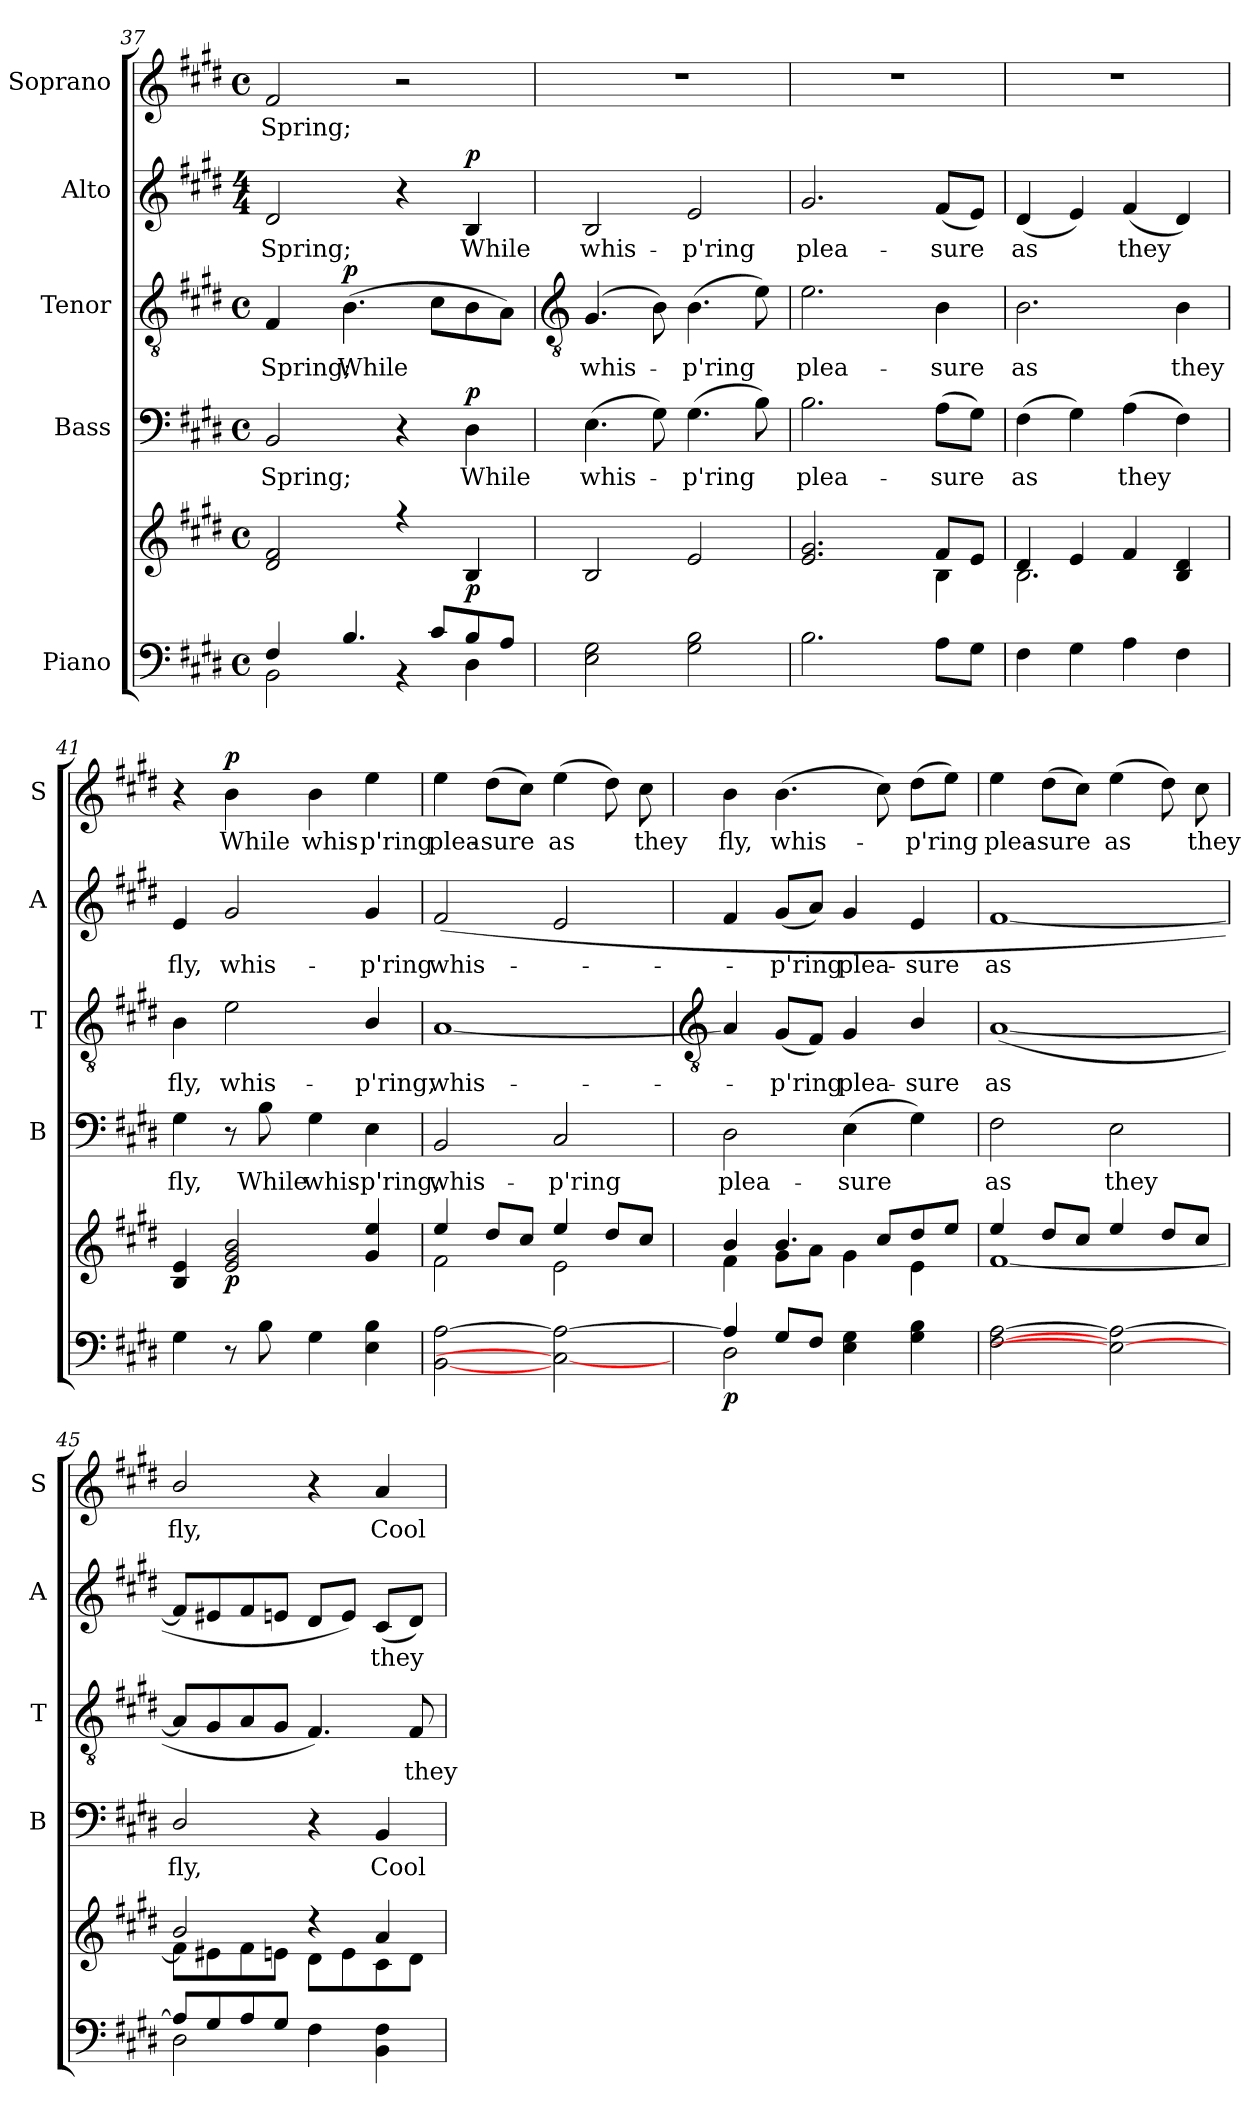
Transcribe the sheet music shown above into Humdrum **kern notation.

**kern	**kern	**dynam	**kern	**text	**dynam	**kern	**text	**dynam	**kern	**text	**dynam	**kern	**text	**dynam
*part5	*part5	*part5	*part4	*part4	*part4	*part3	*part3	*part3	*part2	*part2	*part2	*part1	*part1	*part1
*staff6	*staff5	*staff5/6	*staff4	*staff4	*staff4	*staff3	*staff3	*staff3	*staff2	*staff2	*staff2	*staff1	*staff1	*staff1
*I"Piano	*	*	*I"Bass	*	*	*I"Tenor	*	*	*I"Alto	*	*	*I"Soprano	*	*
*	*	*	*I'B	*	*	*I'T	*	*	*I'A	*	*	*I'S	*	*
*clefF4	*clefG2	*	*clefF4	*	*	*clefGv2	*	*	*clefG2	*	*	*clefG2	*	*
*k[f#c#g#d#]	*k[f#c#g#d#]	*	*k[f#c#g#d#]	*	*	*k[f#c#g#d#]	*	*	*k[f#c#g#d#]	*	*	*k[f#c#g#d#]	*	*
*E:	*E:	*	*E:	*	*	*E:	*	*	*E:	*	*	*E:	*	*
*M4/4	*M4/4	*	*M4/4	*	*	*M4/4	*	*	*M4/4	*	*	*M4/4	*	*
*met(c)	*met(c)	*	*met(c)	*	*	*met(c)	*	*	*	*	*	*met(c)	*	*
=37	=37	=37	=37	=37	=37	=37	=37	=37	=37	=37	=37	=37	=37	=37
*^	*^	*	*	*	*	*	*	*	*	*	*	*	*	*
!	!	!	!	!	!	!LO:LY:b	!	!	!LO:LY:b	!	!	!LO:LY:b	!	!	!LO:LY:b	!
4F#/	2BB\	2d# 2f#	1ryy	.	2BB	Spring;	.	4F#	Spring;	.	2d#	Spring;	.	2f#	Spring;	.
!	!	!	!	!	!	!	!	!	!LO:LY:b	!LO:DY:b	!	!	!	!	!	!
4.B/	.	.	.	.	.	.	.	(>4.B	While	p	.	.	.	.	.	.
.	4r	4r	.	.	4r	.	.	.	.	.	4r	.	.	2r	.	.
8c#/L	.	.	.	.	.	.	.	8c#L	.	.	.	.	.	.	.	.
!	!	!	!	!LO:DY:b	!	!LO:LY:b	!LO:DY:b	!	!	!	!	!LO:LY:b	!LO:DY:b	!	!	!
8B/	4D#\	4B	.	p	4D#	While	p	8B	.	.	4B	While	p	.	.	.
8A/J	.	.	.	.	.	.	.	8AJ)	.	.	.	.	.	.	.	.
*v	*v	*	*	*	*	*	*	*	*	*	*	*	*	*	*	*
!!LO:LB:g=z
=38	=38	=38	=38	=38	=38	=38	=38	=38	=38	=38	=38	=38	=38	=38	=38
*	*	*	*	*	*	*	*clefGv2	*	*	*	*	*	*	*	*
!	!	!	!	!	!LO:LY:b	!	!	!LO:LY:b	!	!	!LO:LY:b	!	!	!	!
2E\ 2G#\	2B	1ryy	.	(>4.E	whis-	.	(<4.G#	whis-	.	2B	whis-	.	1r	.	.
.	.	.	.	8G#)	.	.	8B)	.	.	.	.	.	.	.	.
!	!	!	!	!	!LO:LY:b	!	!	!LO:LY:b	!	!	!LO:LY:b	!	!	!	!
2G#\ 2B\	2e	.	.	(>4.G#	p'ring	.	(>4.B	p'ring	.	2e	-p'ring	.	.	.	.
.	.	.	.	8B)	.	.	8e)	.	.	.	.	.	.	.	.
=39	=39	=39	=39	=39	=39	=39	=39	=39	=39	=39	=39	=39	=39	=39	=39
!	!	!	!	!	!LO:LY:b	!	!	!LO:LY:b	!	!	!LO:LY:b	!	!	!	!
2.B	2.e 2.g#	2ryy	.	2.B	plea-	.	2.e	plea-	.	2.g#	plea-	.	1r	.	.
.	.	4ryy	.	.	.	.	.	.	.	.	.	.	.	.	.
!	!	!	!	!	!LO:LY:b	!	!	!LO:LY:b	!	!	!LO:LY:b	!	!	!	!
8AL	8f#L	4B\	.	(>8AL	-sure	.	4B	-sure	.	(<8f#L	-sure	.	.	.	.
8G#J	8eJ	.	.	8G#J)	.	.	.	.	.	8eJ)	.	.	.	.	.
=40	=40	=40	=40	=40	=40	=40	=40	=40	=40	=40	=40	=40	=40	=40	=40
!	!	!	!	!	!LO:LY:b	!	!	!LO:LY:b	!	!	!LO:LY:b	!	!	!	!
4F#	4d#	2.B\	.	(>4F#	as	.	2.B	as	.	(<4d#	as	.	1r	.	.
4G#	4e	.	.	4G#)	.	.	.	.	.	4e)	.	.	.	.	.
!	!	!	!	!	!LO:LY:b	!	!	!	!	!	!LO:LY:b	!	!	!	!
4A	4f#	.	.	(>4A	they	.	.	.	.	(<4f#	they	.	.	.	.
!	!	!	!	!	!	!	!	!LO:LY:b	!	!	!	!	!	!	!
4F#	4B 4d#	4ryy	.	4F#)	.	.	4B	they	.	4d#)	.	.	.	.	.
=41	=41	=41	=41	=41	=41	=41	=41	=41	=41	=41	=41	=41	=41	=41	=41
!	!	!	!	!	!LO:LY:b	!	!	!LO:LY:b	!	!	!LO:LY:b	!	!	!	!
4G#\	4B 4e	1ryy	.	4G#	fly,	.	4B	fly,	.	4e	fly,	.	4r	.	.
!	!	!	!LO:DY:b	!	!	!	!	!LO:LY:b	!	!	!LO:LY:b	!	!	!LO:LY:b	!LO:DY:b
8r	2e 2g# 2b	.	p	8r	.	.	2e	whis-	.	2g#	whis-	.	4b	While	p
!	!	!	!	!	!LO:LY:b	!	!	!	!	!	!	!	!	!	!
8B\	.	.	.	8B	While	.	.	.	.	.	.	.	.	.	.
!	!	!	!	!	!LO:LY:b	!	!	!	!	!	!	!	!	!LO:LY:b	!
4G#\	.	.	.	4G#	whis-	.	.	.	.	.	.	.	4b	whis-	.
!	!	!	!	!	!LO:LY:b	!	!	!LO:LY:b	!	!	!LO:LY:b	!	!	!LO:LY:b	!
4E\ 4B\	4g# 4ee	.	.	4E	-p'ring,	.	4B/	-p'ring,	.	4g#	-p'ring	.	4ee	-p'ring	.
=42	=42	=42	=42	=42	=42	=42	=42	=42	=42	=42	=42	=42	=42	=42	=42
!	!	!	!	!	!LO:LY:b	!	!	!LO:LY:b	!	!	!LO:LY:b	!	!	!LO:LY:b	!
[2BB\ [2A\	4ee/	2f#\	.	2BB	whis-	.	[1A	whis-	.	(<2f#	whis-	.	4ee	plea-	.
!	!	!	!	!	!	!	!	!	!	!	!	!	!	!LO:LY:b	!
.	8dd#/L	.	.	.	.	.	.	.	.	.	.	.	(>8dd#L	-sure	.
.	8cc#/J	.	.	.	.	.	.	.	.	.	.	.	8cc#J)	.	.
!	!	!	!	!	!LO:LY:b	!	!	!	!	!	!	!	!	!LO:LY:b	!
2C#\_ 2A\_	4ee/	2e\	.	2C#	-p'ring	.	.	.	.	2e	.	.	(>4ee	as	.
.	8dd#/L	.	.	.	.	.	.	.	.	.	.	.	8dd#)	.	.
!	!	!	!	!	!	!	!	!	!	!	!	!	!	!LO:LY:b	!
.	8cc#/J	.	.	.	.	.	.	.	.	.	.	.	8cc#	they	.
!!LO:LB:g=z
=43	=43	=43	=43	=43	=43	=43	=43	=43	=43	=43	=43	=43	=43	=43	=43
*	*	*	*	*	*	*	*clefGv2	*	*	*	*	*	*	*	*
*^	*	*	*	*	*	*	*	*	*	*	*	*	*	*	*
!	!	!	!	!LO:DY:b=2	!	!LO:LY:b	!	!	!	!	!	!	!	!	!LO:LY:b	!
4A/]	2D#\	4b/	4f#\	p	2D#	plea-	.	4A]	.	.	4f#	.	.	4b	fly,	.
!	!	!	!	!	!	!	!	!	!LO:LY:b	!	!	!LO:LY:b	!	!	!LO:LY:b	!
8G#/L	.	4.b/	8g#\L	.	.	.	.	(<8G#L	p'ring	.	(<8g#L	p'ring	.	(>4.b	whis-	.
8F#/J	.	.	8a\J	.	.	.	.	8F#J)	.	.	8aJ)	.	.	.	.	.
!	!	!	!	!	!	!LO:LY:b	!	!	!LO:LY:b	!	!	!LO:LY:b	!	!	!	!
2ryy	4E\ 4G#\	.	4g#\	.	(>4E	-sure	.	4G#	plea-	.	4g#	plea-	.	.	.	.
.	.	8cc#/L	.	.	.	.	.	.	.	.	.	.	.	8cc#)	.	.
!	!	!	!	!	!	!	!	!	!LO:LY:b	!	!	!LO:LY:b	!	!	!LO:LY:b	!
.	4G#\ 4B\	8dd#/	4e\	.	4G#)	.	.	4B/	-sure	.	4e	-sure	.	(>8dd#L	p'ring	.
.	.	8ee/J	.	.	.	.	.	.	.	.	.	.	.	8eeJ)	.	.
=44	=44	=44	=44	=44	=44	=44	=44	=44	=44	=44	=44	=44	=44	=44	=44	=44
!	!	!	!	!	!	!LO:LY:b	!	!	!LO:LY:b	!	!	!LO:LY:b	!	!	!LO:LY:b	!
[2F#\ [2A\	1ryy	4ee/	[1f#	.	2F#	as	.	(<[1A	as	.	[1f#	as	.	4ee	plea-	.
!	!	!	!	!	!	!	!	!	!	!	!	!	!	!	!LO:LY:b	!
.	.	8dd#/L	.	.	.	.	.	.	.	.	.	.	.	(>8dd#L	-sure	.
.	.	8cc#/J	.	.	.	.	.	.	.	.	.	.	.	8cc#J)	.	.
!	!	!	!	!	!	!LO:LY:b	!	!	!	!	!	!	!	!	!LO:LY:b	!
2E\_ 2A\_	.	4ee/	.	.	2E	they	.	.	.	.	.	.	.	(>4ee	as	.
.	.	8dd#/L	.	.	.	.	.	.	.	.	.	.	.	8dd#)	.	.
!	!	!	!	!	!	!	!	!	!	!	!	!	!	!	!LO:LY:b	!
.	.	8cc#/J	.	.	.	.	.	.	.	.	.	.	.	8cc#	they	.
=45	=45	=45	=45	=45	=45	=45	=45	=45	=45	=45	=45	=45	=45	=45	=45	=45
!	!	!	!	!	!	!LO:LY:b	!	!	!	!	!	!	!	!	!LO:LY:b	!
8A/L]	2D#\	2b/	8f#\L]	.	2D#/	fly,	.	8AL]	.	.	8f#L]	.	.	2b/	fly,	.
8G#/	.	.	8e#X\	.	.	.	.	8G#	.	.	8e#X	.	.	.	.	.
8A/	.	.	8f#\	.	.	.	.	8A	.	.	8f#	.	.	.	.	.
8G#/J	.	.	8en\J	.	.	.	.	8G#J	.	.	8enJ	.	.	.	.	.
4F#\	4ryy	4r	8d#\L	.	4r	.	.	4.F#)	.	.	8d#L	.	.	4r	.	.
.	.	.	8e\	.	.	.	.	.	.	.	8eJ)	.	.	.	.	.
!	!	!	!	!	!	!LO:LY:b	!	!	!	!	!	!LO:LY:b	!	!	!LO:LY:b	!
4BB\ 4F#\	4ryy	4a	8c#\	.	4BB	Cool	.	.	.	.	(<8c#L	they	.	4a	Cool	.
!	!	!	!	!	!	!	!	!	!LO:LY:b	!	!	!	!	!	!	!
.	.	.	8d#\J	.	.	.	.	8F#	they	.	8d#J)	.	.	.	.	.
*v	*v	*	*	*	*	*	*	*	*	*	*	*	*	*	*	*
*	*v	*v	*	*	*	*	*	*	*	*	*	*	*	*	*
=	=	=	=	=	=	=	=	=	=	=	=	=	=	=
*-	*-	*-	*-	*-	*-	*-	*-	*-	*-	*-	*-	*-	*-	*-
